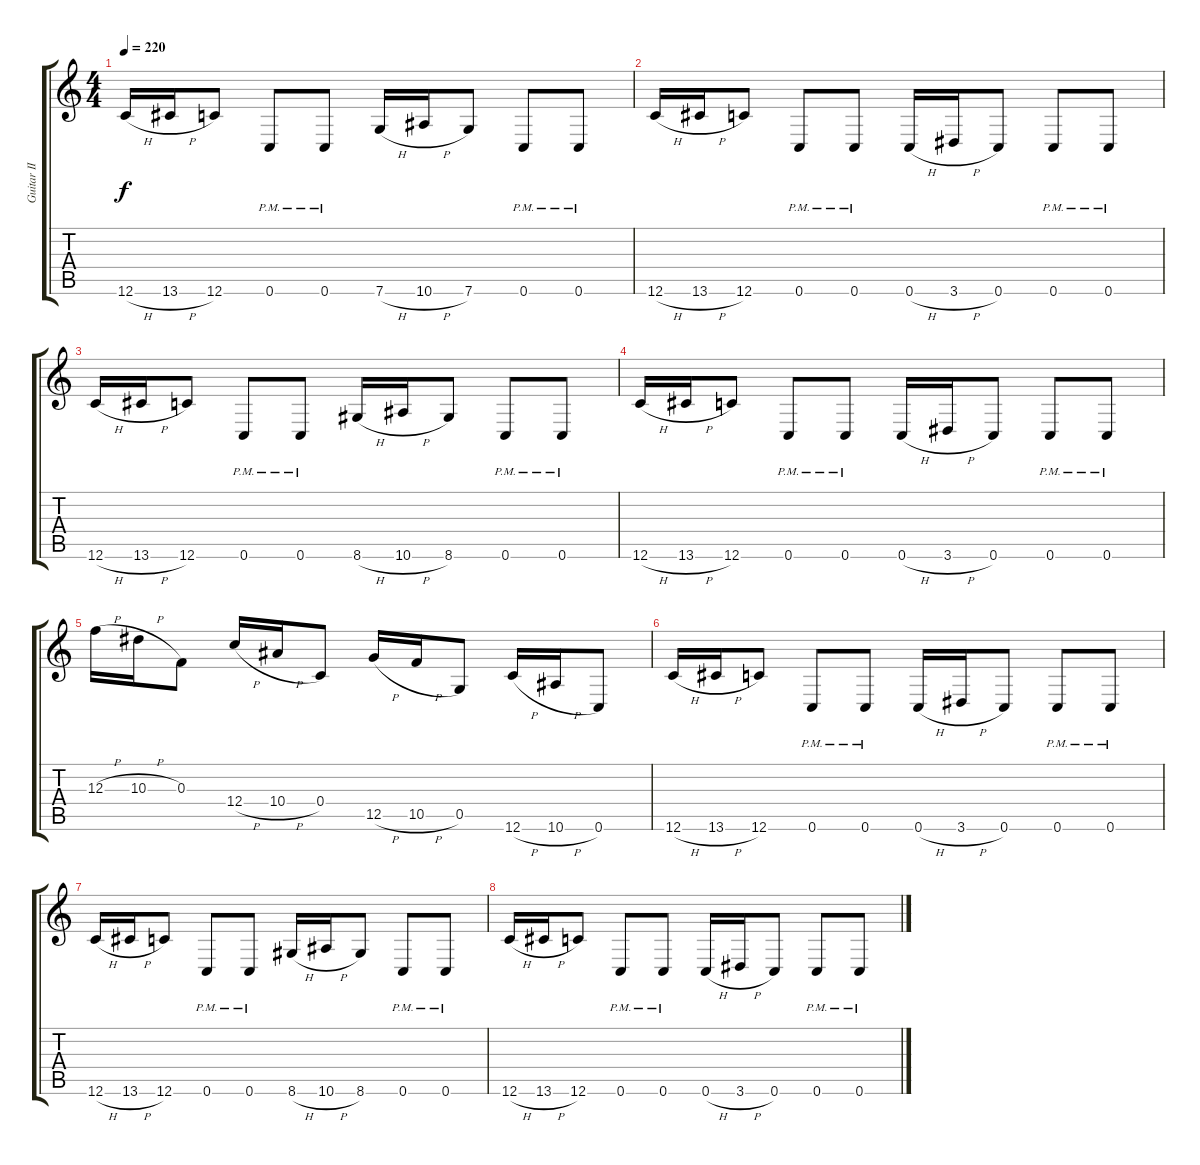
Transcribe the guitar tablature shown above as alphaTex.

\track ("Guitar II" "Guitar II") {instrument overdrivenguitar}
\staff {score tabs}
\tuning (D4 A3 F3 C3 G2 C2) {hide}
\ts (4 4)
\tempo 220
\clef g2
\ks c
12.6{h}.16{dy f} 13.6{h}.16 12.6.8 0.6{pm}.8 0.6{pm}.8 7.6{h}.16 10.6{h}.16 7.6.8 0.6{pm}.8 0.6{pm}.8 |
12.6{h}.16 13.6{h}.16 12.6.8 0.6{pm}.8 0.6{pm}.8 0.6{h}.16 3.6{h}.16 0.6.8 0.6{pm}.8 0.6{pm}.8 |
12.6{h}.16 13.6{h}.16 12.6.8 0.6{pm}.8 0.6{pm}.8 8.6{h}.16 10.6{h}.16 8.6.8 0.6{pm}.8 0.6{pm}.8 |
12.6{h}.16 13.6{h}.16 12.6.8 0.6{pm}.8 0.6{pm}.8 0.6{h}.16 3.6{h}.16 0.6.8 0.6{pm}.8 0.6{pm}.8 |
12.3{h}.16 10.3{h}.16 0.3.8 12.4{h}.16 10.4{h}.16 0.4.8 12.5{h}.16 10.5{h}.16 0.5.8 12.6{h}.16 10.6{h}.16 0.6.8 |
12.6{h}.16 13.6{h}.16 12.6.8 0.6{pm}.8 0.6{pm}.8 0.6{h}.16 3.6{h}.16 0.6.8 0.6{pm}.8 0.6{pm}.8 |
12.6{h}.16 13.6{h}.16 12.6.8 0.6{pm}.8 0.6{pm}.8 8.6{h}.16 10.6{h}.16 8.6.8 0.6{pm}.8 0.6{pm}.8 |
12.6{h}.16 13.6{h}.16 12.6.8 0.6{pm}.8 0.6{pm}.8 0.6{h}.16 3.6{h}.16 0.6.8 0.6{pm}.8 0.6{pm}.8
